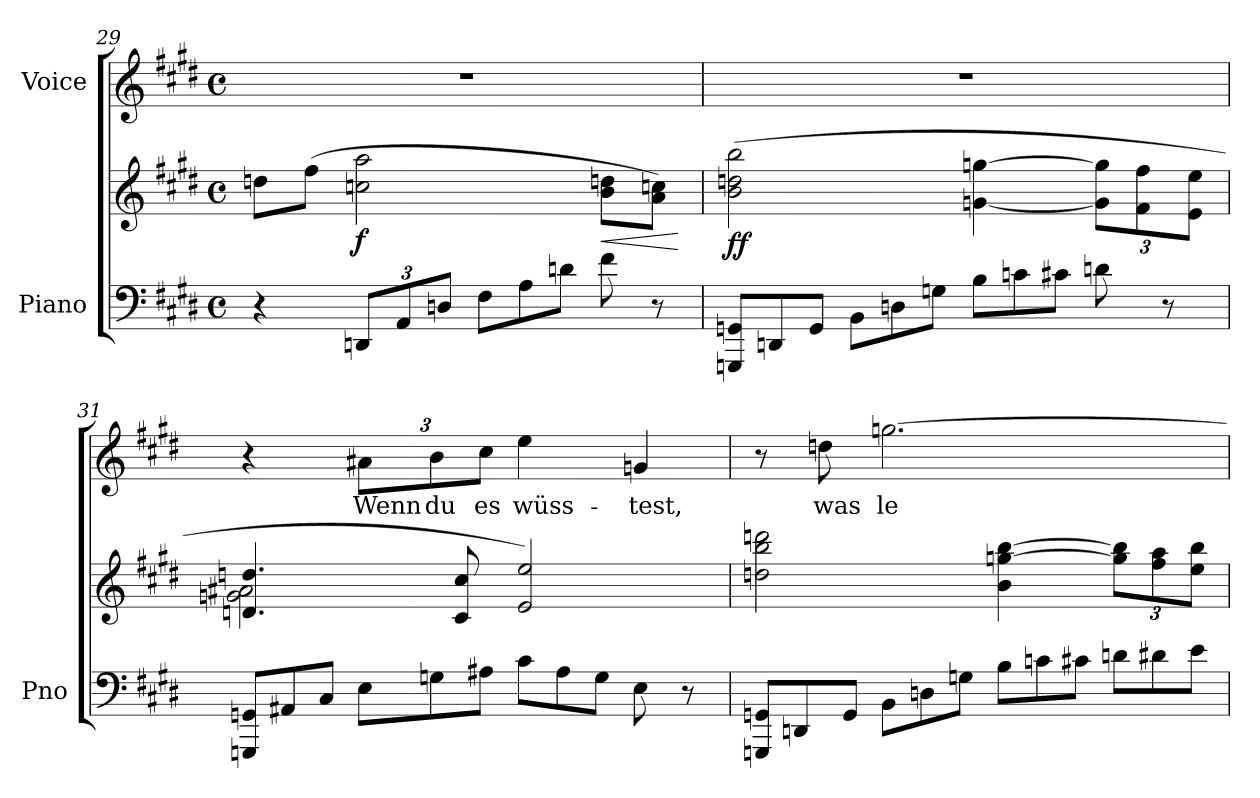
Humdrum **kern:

**kern	**kern	**dynam	**kern	**text
*part2	*part2	*part2	*part1	*part1
*staff3	*staff2	*staff2/3	*staff1	*staff1
*I"Piano	*	*	*I"Voice	*
*I'Pno	*	*	*	*
!!LO:LB:g=z
*clefF4	*clefG2	*	*clefG2	*
*k[f#c#g#d#]	*k[f#c#g#d#]	*	*k[f#c#g#d#]	*
*M4/4	*M4/4	*	*M4/4	*
*met(c)	*met(c)	*	*met(c)	*
=29	=29	=29	=29	=29
4r	8ddn\L	.	1r	.
.	(8ff#\J	.	.	.
*Xbrackettup	*	*	*	*
!	!	!LO:DY:b	!	!
12DDn/L	2ccn\ 2aa\	f	.	.
12AA/	.	.	.	.
12Dn/J	.	.	.	.
*Xtuplet	*	*	*	*
12F#\L	.	.	.	.
12A\	.	.	.	.
12dn\J	.	.	.	.
!	!	!LO:HP:b	!	!
8f#\	8b\ 8ddn\L	<	.	.
8r	8a\ 8ccn\J)	.	.	.
.	.	[	.	.
!!LO:LB:g=z
=30	=30	=30	=30	=30
!	!	!LO:DY:b	!	!
12GGGn/ 12GGn/L	(2b\ 2ddn\ 2bb\	ff	1r	.
12DDn/	.	.	.	.
12GG/J	.	.	.	.
12BB\L	.	.	.	.
12Dn\	.	.	.	.
12Gn\J	.	.	.	.
12B\L	[4gn\ [4ggn\	.	.	.
12cn\	.	.	.	.
12c#X\J	.	.	.	.
8dn\	12g\] 12gg\]L	.	.	.
.	12f#\ 12ff#\	.	.	.
8r	.	.	.	.
.	12e\ 12ee\J	.	.	.
=31	=31	=31	=31	=31
*	*^	*	*	*
12GGGn/ 12GGn/L	4.dn/ 4.ddn/	2gn\ 2a#X\	.	4r	.
12AA#X/	.	.	.	.	.
12C#/J	.	.	.	.	.
!	!	!	!	!	!LO:LY:b
12E\L	.	.	.	12a#X\L	Wenn
!	!	!	!	!	!LO:LY:b
12Gn\	.	.	.	12b\	du
.	8c#/ 8cc#/	.	.	.	.
!	!	!	!	!	!LO:LY:b
12A#X\J	.	.	.	12cc#\J	es
!	!	!	!	!	!LO:LY:b
12c#\L	2e/ 2ee/)	2ryy	.	4ee\	wüss-
12A#\	.	.	.	.	.
12G\J	.	.	.	.	.
!	!	!	!	!	!LO:LY:b
8E\	.	.	.	4gn/	-test,
8r	.	.	.	.	.
*	*v	*v	*	*	*
=32	=32	=32	=32	=32
12GGGn/ 12GGn/L	2ddn\ 2bb\ 2dddn\	.	8r	.
12DDn/	.	.	.	.
!	!	!	!	!LO:LY:b
.	.	.	8ddn\	was
12GG/J	.	.	.	.
!	!	!	!	!LO:LY:b
12BB\L	.	.	[>2.ggn\	le-
12Dn\	.	.	.	.
12Gn\J	.	.	.	.
12B\L	4b\ [4ggn\ [4bb\	.	.	.
12cn\	.	.	.	.
12c#X\J	.	.	.	.
*	*Xbrackettup	*	*	*
12dn\L	12gg\] 12bb\]L	.	.	.
12d#X\	12ff#\ 12aa\	.	.	.
12e\J	12ee\ 12bb\J	.	.	.
=	=	=	=	=
*-	*-	*-	*-	*-
